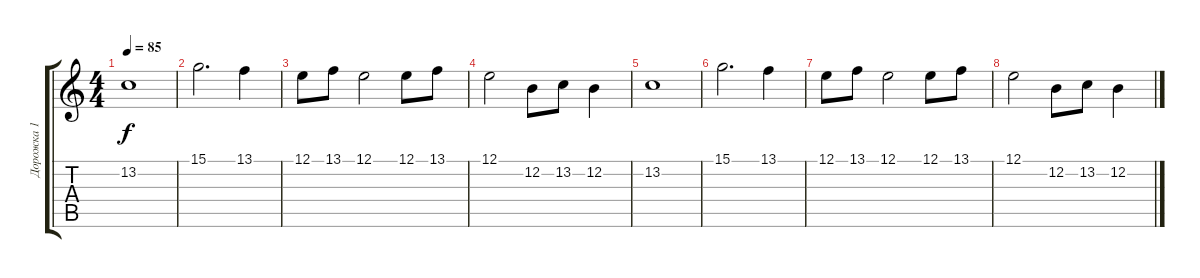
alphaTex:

\track ("Дорожка 1" "Дорожка 1") {instrument brightacousticpiano}
\staff {score tabs}
\tuning (E4 B3 G3 D3 A2 E2) {hide}
\ts (4 4)
\tempo 85
\clef g2
\ks c
13.2.1{dy f} |
15.1.2{d} 13.1.4 |
12.1.8 13.1.8 12.1.2 12.1.8 13.1.8 |
12.1.2 12.2.8 13.2.8 12.2.4 |
13.2.1 |
15.1.2{d} 13.1.4 |
12.1.8 13.1.8 12.1.2 12.1.8 13.1.8 |
12.1.2 12.2.8 13.2.8 12.2.4
